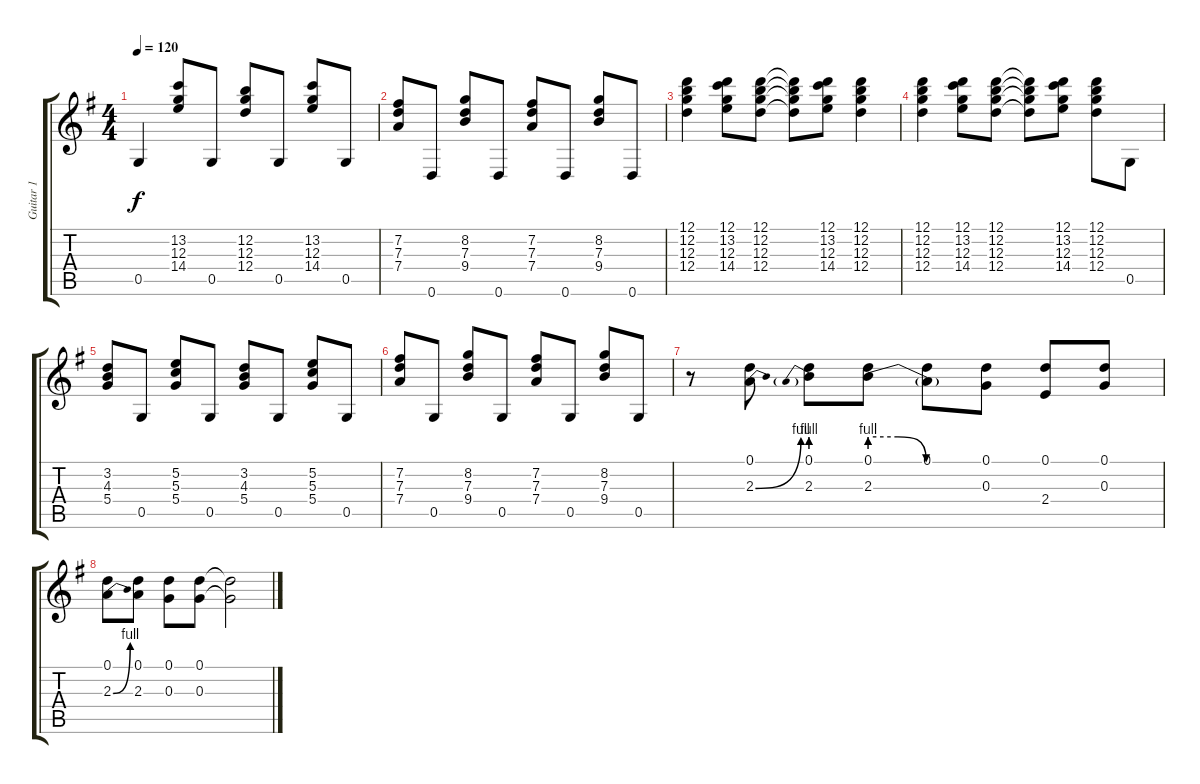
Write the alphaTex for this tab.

\track ("Guitar 1" "Guitar 1") {instrument distortionguitar}
\staff {score tabs}
\tuning (D4 B3 G3 D3 G2 D2) {hide}
\ts (4 4)
\tempo 120
\clef g2
\ks g
0.5{t}.4{dy f} (13.2 12.3 14.4).8 0.5.8 (12.2 12.3 12.4).8 0.5.8 (13.2 12.3 14.4).8 0.5.8 |
(7.2 7.3 7.4).8 0.6.8 (8.2 7.3 9.4).8 0.6.8 (7.2 7.3 7.4).8 0.6.8 (8.2 7.3 9.4).8 0.6.8 |
(12.1 12.2 12.3 12.4).4 (12.1 13.2 12.3 14.4).8 (12.1 12.2 12.3 12.4).8 (12.1{t} 12.2{t} 12.3{t} 12.4{t}).8 (12.1 13.2 12.3 14.4).8 (12.1 12.2 12.3 12.4).4 |
(12.1 12.2 12.3 12.4).4 (12.1 13.2 12.3 14.4).8 (12.1 12.2 12.3 12.4).8 (12.1{t} 12.2{t} 12.3{t} 12.4{t}).8 (12.1 13.2 12.3 14.4).8 (12.1 12.2 12.3 12.4).8 0.5.8 |
(3.2 4.3 5.4).8 0.5.8 (5.2 5.3 5.4).8 0.5.8 (3.2 4.3 5.4).8 0.5.8 (5.2 5.3 5.4).8 0.5.8 |
(7.2 7.3 7.4).8 0.5.8 (8.2 7.3 9.4).8 0.5.8 (7.2 7.3 7.4).8 0.5.8 (8.2 7.3 9.4).8 0.5.8 |
r.8 (0.1 2.3{be (bend 0 0 60 4)}).8 (0.1 2.3{be (prebend 0 4 60 4)}).8 (0.1 2.3{be (custom 0 4 15 4 30 0 60 0)}).8 (0.1 2.3{t}).8 (0.1 0.3).8 (0.1 2.4).8 (0.1 0.3).8 |
(0.1 2.3{be (bend 0 0 60 4)}).8 (0.1 2.3).8 (0.1 0.3).8 (0.1 0.3).8 (0.1{t} 0.3{t}).2
